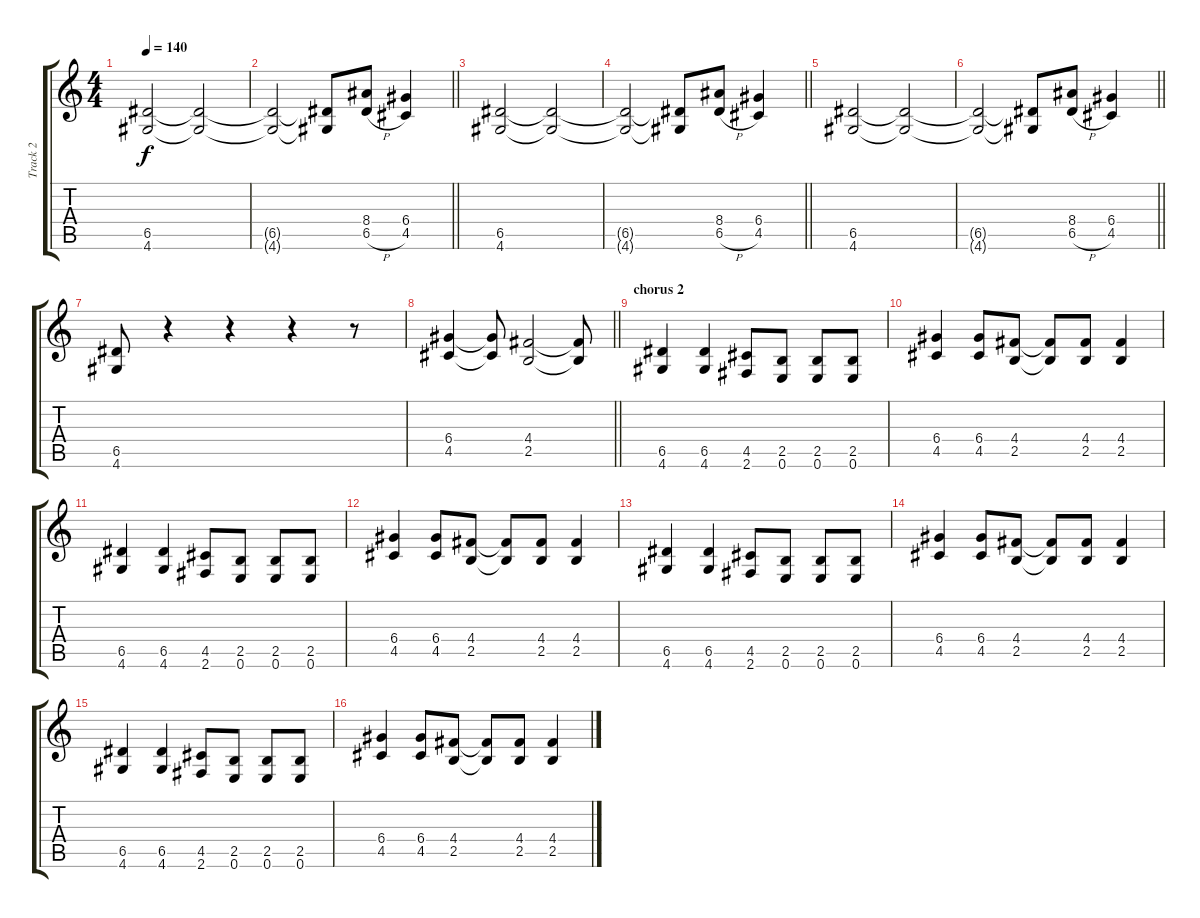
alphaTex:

\track ("Track 2" "Track 2") {instrument overdrivenguitar}
\staff {score tabs}
\tuning (E4 B3 G3 D3 A2 E2) {hide}
\ts (4 4)
\tempo 140
\clef g2
\ks c
(6.5 4.6).2{dy f} (6.5{t} 4.6{t}).2 |
\barLineRight lightlight
(6.5{t} 4.6{t}).2 (6.5{t} 4.6{t}).8 (8.4 6.5{h}).8 (6.4 4.5).4 |
(6.5 4.6).2 (6.5{t} 4.6{t}).2 |
\barLineRight lightlight
(6.5{t} 4.6{t}).2 (6.5{t} 4.6{t}).8 (8.4 6.5{h}).8 (6.4 4.5).4 |
(6.5 4.6).2 (6.5{t} 4.6{t}).2 |
\barLineRight lightlight
(6.5{t} 4.6{t}).2 (6.5{t} 4.6{t}).8 (8.4 6.5{h}).8 (6.4 4.5).4 |
(6.5 4.6).8 r.4 r.4 r.4 r.8 |
\barLineRight lightlight
(6.4 4.5).4 (6.4{t} 4.5{t}).8 (4.4 2.5).2 (4.4{t} 2.5{t}).8 |
\section ("" "chorus 2")
(6.5 4.6).4 (6.5 4.6).4 (4.5 2.6).8 (2.5 0.6).8 (2.5 0.6).8 (2.5 0.6).8 |
(6.4 4.5).4 (6.4 4.5).8 (4.4 2.5).8 (4.4{t} 2.5{t}).8 (4.4 2.5).8 (4.4 2.5).4 |
(6.5 4.6).4 (6.5 4.6).4 (4.5 2.6).8 (2.5 0.6).8 (2.5 0.6).8 (2.5 0.6).8 |
(6.4 4.5).4 (6.4 4.5).8 (4.4 2.5).8 (4.4{t} 2.5{t}).8 (4.4 2.5).8 (4.4 2.5).4 |
(6.5 4.6).4 (6.5 4.6).4 (4.5 2.6).8 (2.5 0.6).8 (2.5 0.6).8 (2.5 0.6).8 |
(6.4 4.5).4 (6.4 4.5).8 (4.4 2.5).8 (4.4{t} 2.5{t}).8 (4.4 2.5).8 (4.4 2.5).4 |
(6.5 4.6).4 (6.5 4.6).4 (4.5 2.6).8 (2.5 0.6).8 (2.5 0.6).8 (2.5 0.6).8 |
(6.4 4.5).4 (6.4 4.5).8 (4.4 2.5).8 (4.4{t} 2.5{t}).8 (4.4 2.5).8 (4.4 2.5).4
